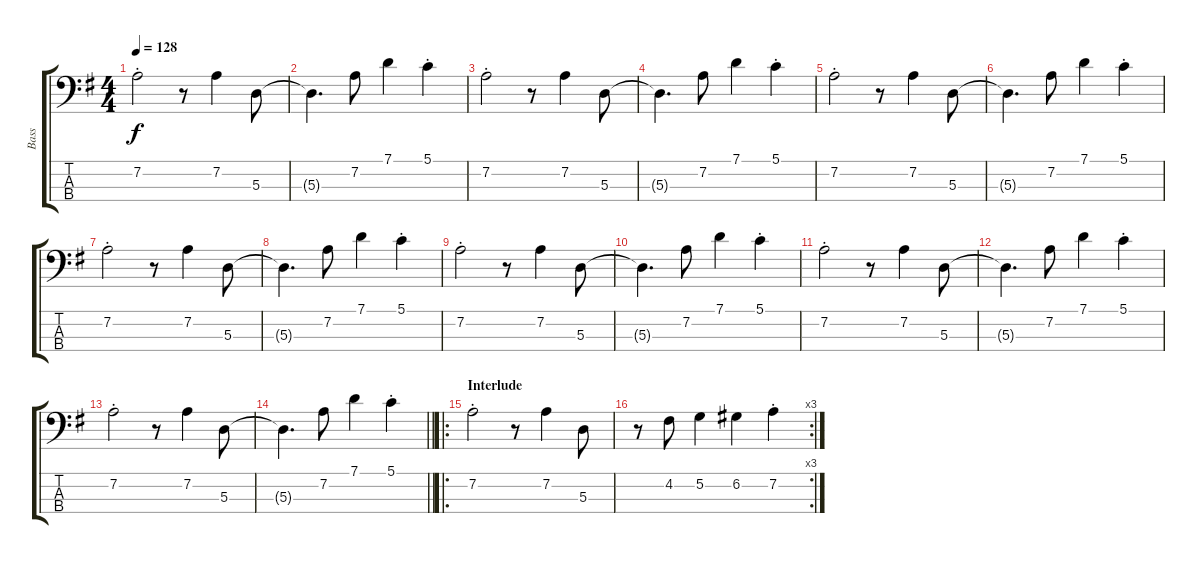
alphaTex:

\track ("Bass" "Bass") {instrument electricbassfinger}
\staff {score tabs}
\tuning (G2 D2 A1 E1) {hide}
\ts (4 4)
\tempo 128
\clef f4
\ks g
7.2{st}.2{dy f} r.8 7.2.4 5.3.8 |
5.3{t}.4{d} 7.2.8 7.1.4 5.1{st}.4 |
7.2{st}.2 r.8 7.2.4 5.3.8 |
5.3{t}.4{d} 7.2.8 7.1.4 5.1{st}.4 |
7.2{st}.2 r.8 7.2.4 5.3.8 |
5.3{t}.4{d} 7.2.8 7.1.4 5.1{st}.4 |
7.2{st}.2 r.8 7.2.4 5.3.8 |
5.3{t}.4{d} 7.2.8 7.1.4 5.1{st}.4 |
7.2{st}.2 r.8 7.2.4 5.3.8 |
5.3{t}.4{d} 7.2.8 7.1.4 5.1{st}.4 |
7.2{st}.2 r.8 7.2.4 5.3.8 |
5.3{t}.4{d} 7.2.8 7.1.4 5.1{st}.4 |
7.2{st}.2 r.8 7.2.4 5.3.8 |
\barLineRight lightlight
5.3{t}.4{d} 7.2.8 7.1.4 5.1{st}.4 |
\ro
\section ("" "Interlude")
7.2{st}.2 r.8 7.2.4 5.3.8 |
\rc 3
r.8 4.2.8 5.2.4 6.2.4 7.2{st}.4
